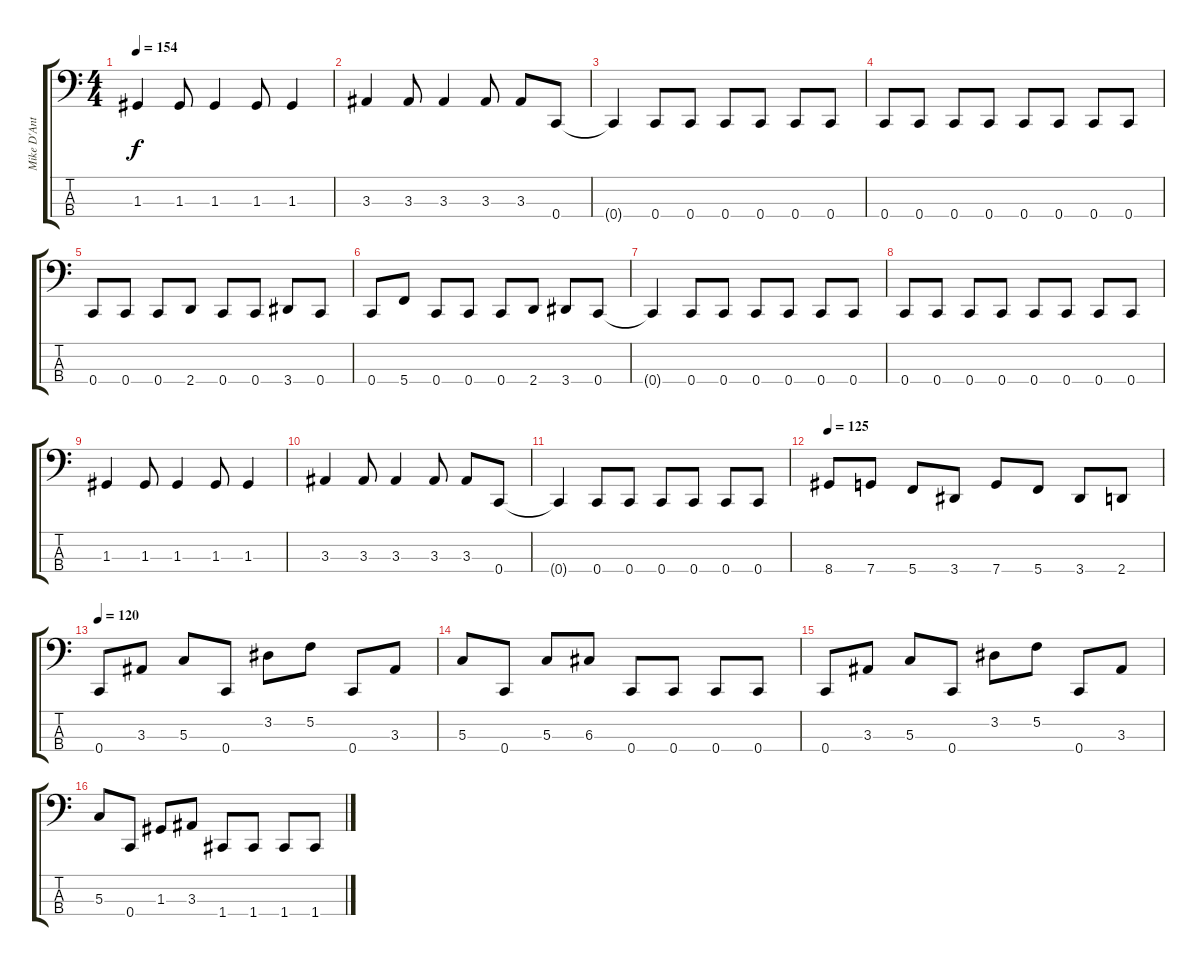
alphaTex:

\track ("Mike D'Antonio" "Mike D'Ant") {instrument electricbasspick}
\staff {score tabs}
\tuning (F2 C2 G1 C1) {hide}
\ts (4 4)
\tempo 154
\clef f4
\ks c
1.3.4{dy f} 1.3.8 1.3.4 1.3.8 1.3.4 |
3.3.4 3.3.8 3.3.4 3.3.8 3.3.8 0.4.8 |
0.4{t}.4 0.4.8 0.4.8 0.4.8 0.4.8 0.4.8 0.4.8 |
0.4.8 0.4.8 0.4.8 0.4.8 0.4.8 0.4.8 0.4.8 0.4.8 |
0.4.8 0.4.8 0.4.8 2.4.8 0.4.8 0.4.8 3.4.8 0.4.8 |
0.4.8 5.4.8 0.4.8 0.4.8 0.4.8 2.4.8 3.4.8 0.4.8 |
0.4{t}.4 0.4.8 0.4.8 0.4.8 0.4.8 0.4.8 0.4.8 |
0.4.8 0.4.8 0.4.8 0.4.8 0.4.8 0.4.8 0.4.8 0.4.8 |
1.3.4 1.3.8 1.3.4 1.3.8 1.3.4 |
3.3.4 3.3.8 3.3.4 3.3.8 3.3.8 0.4.8 |
0.4{t}.4 0.4.8 0.4.8 0.4.8 0.4.8 0.4.8 0.4.8 |
\tempo 125
8.4.8 7.4.8 5.4.8 3.4.8 7.4.8 5.4.8 3.4.8 2.4.8 |
\tempo 120
0.4.8 3.3.8 5.3.8 0.4.8 3.2.8 5.2.8 0.4.8 3.3.8 |
5.3.8 0.4.8 5.3.8 6.3.8 0.4.8 0.4.8 0.4.8 0.4.8 |
0.4.8 3.3.8 5.3.8 0.4.8 3.2.8 5.2.8 0.4.8 3.3.8 |
5.3.8 0.4.8 1.3.8 3.3.8 1.4.8 1.4.8 1.4.8 1.4.8
